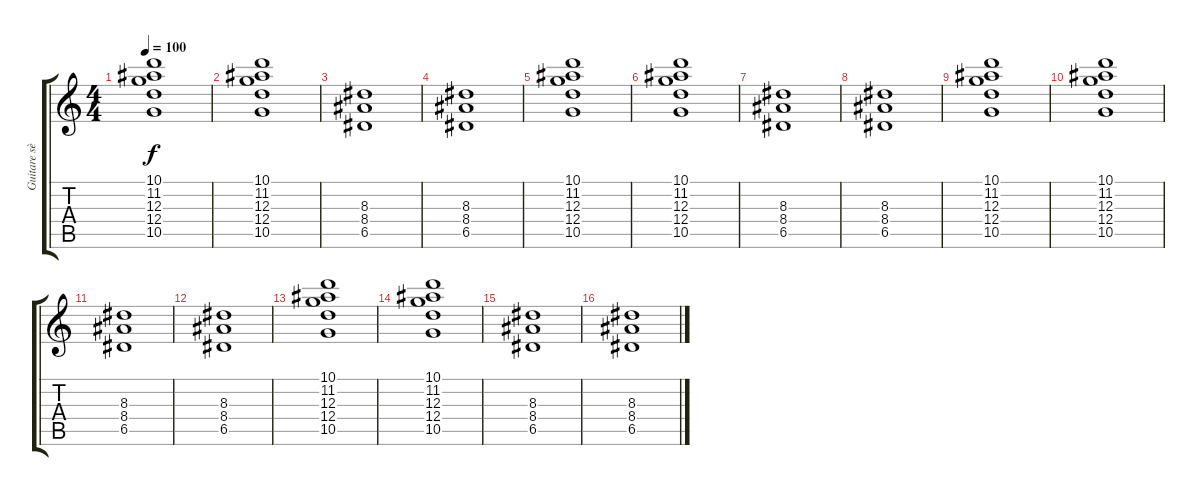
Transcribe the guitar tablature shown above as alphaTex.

\track ("Guitare sèche solo" "Guitare sè") {instrument acousticguitarnylon}
\staff {score tabs}
\tuning (E4 B3 G3 D3 A2 E2) {hide}
\ts (4 4)
\tempo 100
\clef g2
\ks c
(10.1 11.2 12.3 12.4 10.5).1{dy f} |
(10.1 11.2 12.3 12.4 10.5).1 |
(8.3 8.4 6.5).1 |
(8.3 8.4 6.5).1 |
(10.1 11.2 12.3 12.4 10.5).1 |
(10.1 11.2 12.3 12.4 10.5).1 |
(8.3 8.4 6.5).1 |
(8.3 8.4 6.5).1 |
(10.1 11.2 12.3 12.4 10.5).1 |
(10.1 11.2 12.3 12.4 10.5).1 |
(8.3 8.4 6.5).1 |
(8.3 8.4 6.5).1 |
(10.1 11.2 12.3 12.4 10.5).1 |
(10.1 11.2 12.3 12.4 10.5).1 |
(8.3 8.4 6.5).1 |
(8.3 8.4 6.5).1
